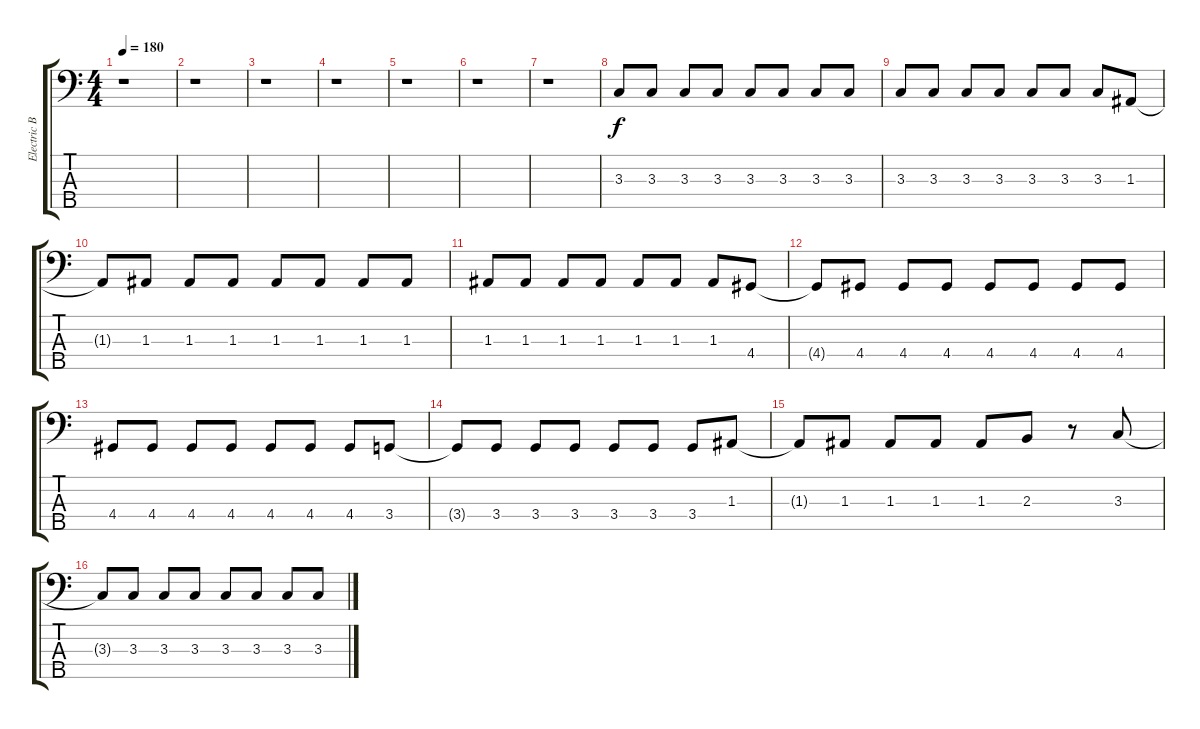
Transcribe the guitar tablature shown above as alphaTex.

\track ("Electric Bass (Ellefson)" "Electric B") {instrument electricbassfinger}
\staff {score tabs}
\tuning (G2 D2 A1 E1 B0) {hide}
\ts (4 4)
\tempo 180
\clef f4
\ks c
r.1{dy f} |
r.1 |
r.1 |
r.1 |
r.1 |
r.1 |
r.1 |
3.3.8 3.3.8 3.3.8 3.3.8 3.3.8 3.3.8 3.3.8 3.3.8 |
3.3.8 3.3.8 3.3.8 3.3.8 3.3.8 3.3.8 3.3.8 1.3.8 |
1.3{t}.8 1.3.8 1.3.8 1.3.8 1.3.8 1.3.8 1.3.8 1.3.8 |
1.3.8 1.3.8 1.3.8 1.3.8 1.3.8 1.3.8 1.3.8 4.4.8 |
4.4{t}.8 4.4.8 4.4.8 4.4.8 4.4.8 4.4.8 4.4.8 4.4.8 |
4.4.8 4.4.8 4.4.8 4.4.8 4.4.8 4.4.8 4.4.8 3.4.8 |
3.4{t}.8 3.4.8 3.4.8 3.4.8 3.4.8 3.4.8 3.4.8 1.3.8 |
1.3{t}.8 1.3.8 1.3.8 1.3.8 1.3.8 2.3.8 r.8 3.3.8 |
3.3{t}.8 3.3.8 3.3.8 3.3.8 3.3.8 3.3.8 3.3.8 3.3.8
